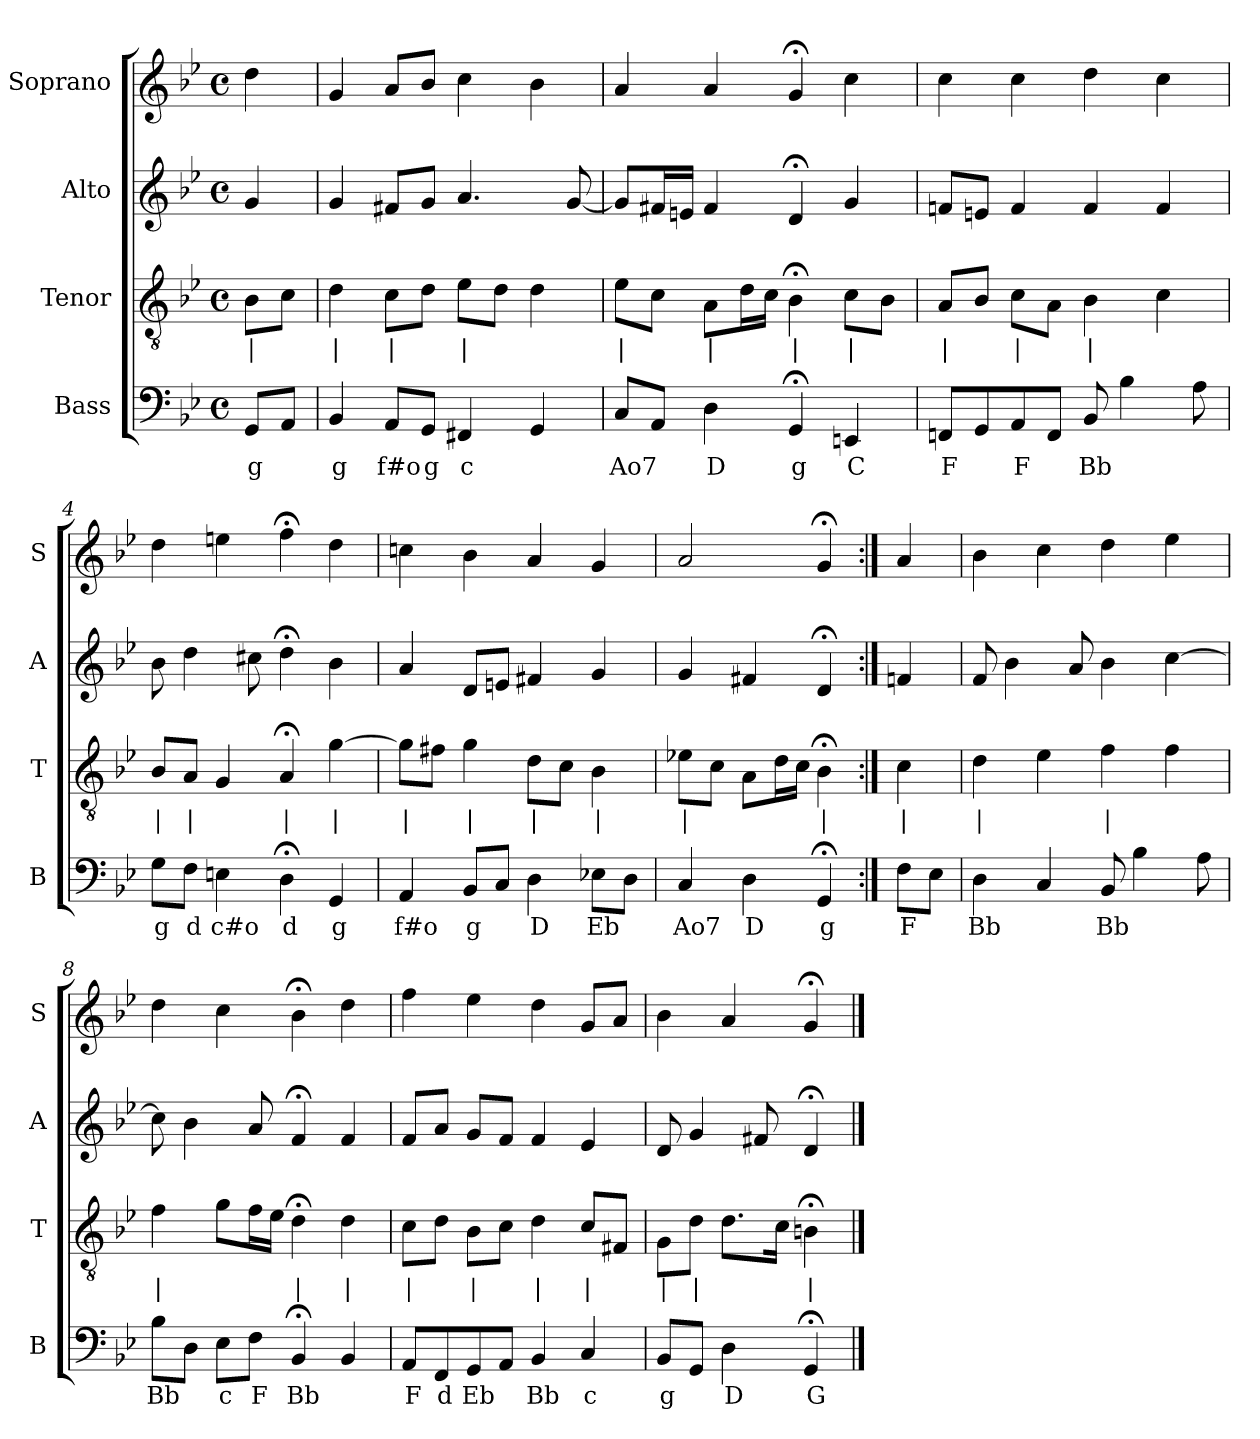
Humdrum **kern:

**kern	**text	**kern	**text	**kern	**kern
*part4	*part4	*part3	*part3	*part2	*part1
*staff4	*staff4	*staff3	*staff3	*staff2	*staff1
*I"Bass	*	*I"Tenor	*	*I"Alto	*I"Soprano
*I'B	*	*I'T	*	*I'A	*I'S
*clefF4	*	*clefGv2	*	*clefG2	*clefG2
*k[b-e-]	*	*k[b-e-]	*	*k[b-e-]	*k[b-e-]
*g:	*	*g:	*	*g:	*g:
*M4/4	*	*M4/4	*	*M4/4	*M4/4
*met(c)	*	*met(c)	*	*met(c)	*met(c)
*MM100	*	*MM100	*	*MM100	*MM100
=	=	=	=	=	=
8GGL	g	8B-L	|	4g	4dd
8AAJ	.	8cJ	.	.	.
=1	=1	=1	=1	=1	=1
4BB-	g	4d	|	4g	4g
8AAL	f#o	8cL	|	8f#XL	8aL
8GGJ	g	8dJ	.	8gJ	8b-J
4FF#X	c	8e-L	|	4.a	4cc
.	.	8dJ	.	.	.
4GG	.	4d	.	.	4b-
.	.	.	.	[8g	.
=2	=2	=2	=2	=2	=2
8CL	Ao7	8e-L	|	8gL]	4a
8AAJ	.	8cJ	.	16f#XL	.
.	.	.	.	16enJJ	.
4D	D	8AL	|	4f#	4a
.	.	16dL	.	.	.
.	.	16cJJ	.	.	.
4GG;<	g	4B-;<	|	4d;<	4g;<
4EEn	C	8cL	|	4g	4cc
.	.	8B-J	.	.	.
=3	=3	=3	=3	=3	=3
8FFnL	F	8AL	|	8fnL	4cc
8GG	.	8B-J	.	8enJ	.
8AA	F	8cL	|	4f	4cc
8FFJ	.	8AJ	.	.	.
8BB-	Bb	4B-	|	4f	4dd
4B-	.	.	.	.	.
.	.	4c	.	4f	4cc
8A	.	.	.	.	.
=4	=4	=4	=4	=4	=4
8GL	g	8B-L	|	8b-	4dd
8FJ	d	8AJ	|	4dd	.
4En	c#o	4G	.	.	4een
.	.	.	.	8cc#X	.
4D;<	d	4A;<	|	4dd;<	4ff;<
4GG	g	[4g	|	4b-	4dd
=5	=5	=5	=5	=5	=5
4AA	f#o	8gL]	|	4a	4ccn
.	.	8f#XJ	.	.	.
8BB-L	g	4g	|	8dL	4b-
8CJ	.	.	.	8enJ	.
4D	D	8dL	|	4f#X	4a
.	.	8cJ	.	.	.
8E-XL	Eb	4B-	|	4g	4g
8DJ	.	.	.	.	.
=6	=6	=6	=6	=6	=6
4C	Ao7	8e-XL	|	4g	2a
.	.	8cJ	.	.	.
4D	D	8AL	.	4f#X	.
.	.	16dL	.	.	.
.	.	16cJJ	.	.	.
4GG;<	g	4B-;<	|	4d;<	4g;<
=:|!	=:|!	=:|!	=:|!	=:|!	=:|!
8FL	F	4c	|	4fn	4a
8E-J	.	.	.	.	.
=7	=7	=7	=7	=7	=7
4D	Bb	4d	|	8f	4b-
.	.	.	.	4b-	.
4C	.	4e-	.	.	4cc
.	.	.	.	8a	.
8BB-	Bb	4f	|	4b-	4dd
4B-	.	.	.	.	.
.	.	4f	.	[4cc	4ee-
8A	.	.	.	.	.
=8	=8	=8	=8	=8	=8
8B-L	Bb	4f	|	8cc]	4dd
8DJ	.	.	.	4b-	.
8E-L	c	8gL	.	.	4cc
8FJ	F	16fL	.	8a	.
.	.	16e-JJ	.	.	.
4BB-;<	Bb	4d;<	|	4f;<	4b-;<
4BB-	.	4d	|	4f	4dd
=9	=9	=9	=9	=9	=9
8AAL	F	8cL	|	8fL	4ff
8FF	d	8dJ	.	8aJ	.
8GG	Eb	8B-L	|	8gL	4ee-
8AAJ	.	8cJ	.	8fJ	.
4BB-	Bb	4d	|	4f	4dd
4C	c	8cL	|	4e-	8gL
.	.	8F#XJ	.	.	8aJ
=10	=10	=10	=10	=10	=10
8BB-L	g	8GL	|	8d	4b-
8GGJ	.	8dJ	|	4g	.
4D	D	8.dL	.	.	4a
.	.	.	.	8f#X	.
.	.	16cJk	.	.	.
4GG;<	G	4Bn;<	|	4d;<	4g;<
==	==	==	==	==	==
*-	*-	*-	*-	*-	*-
